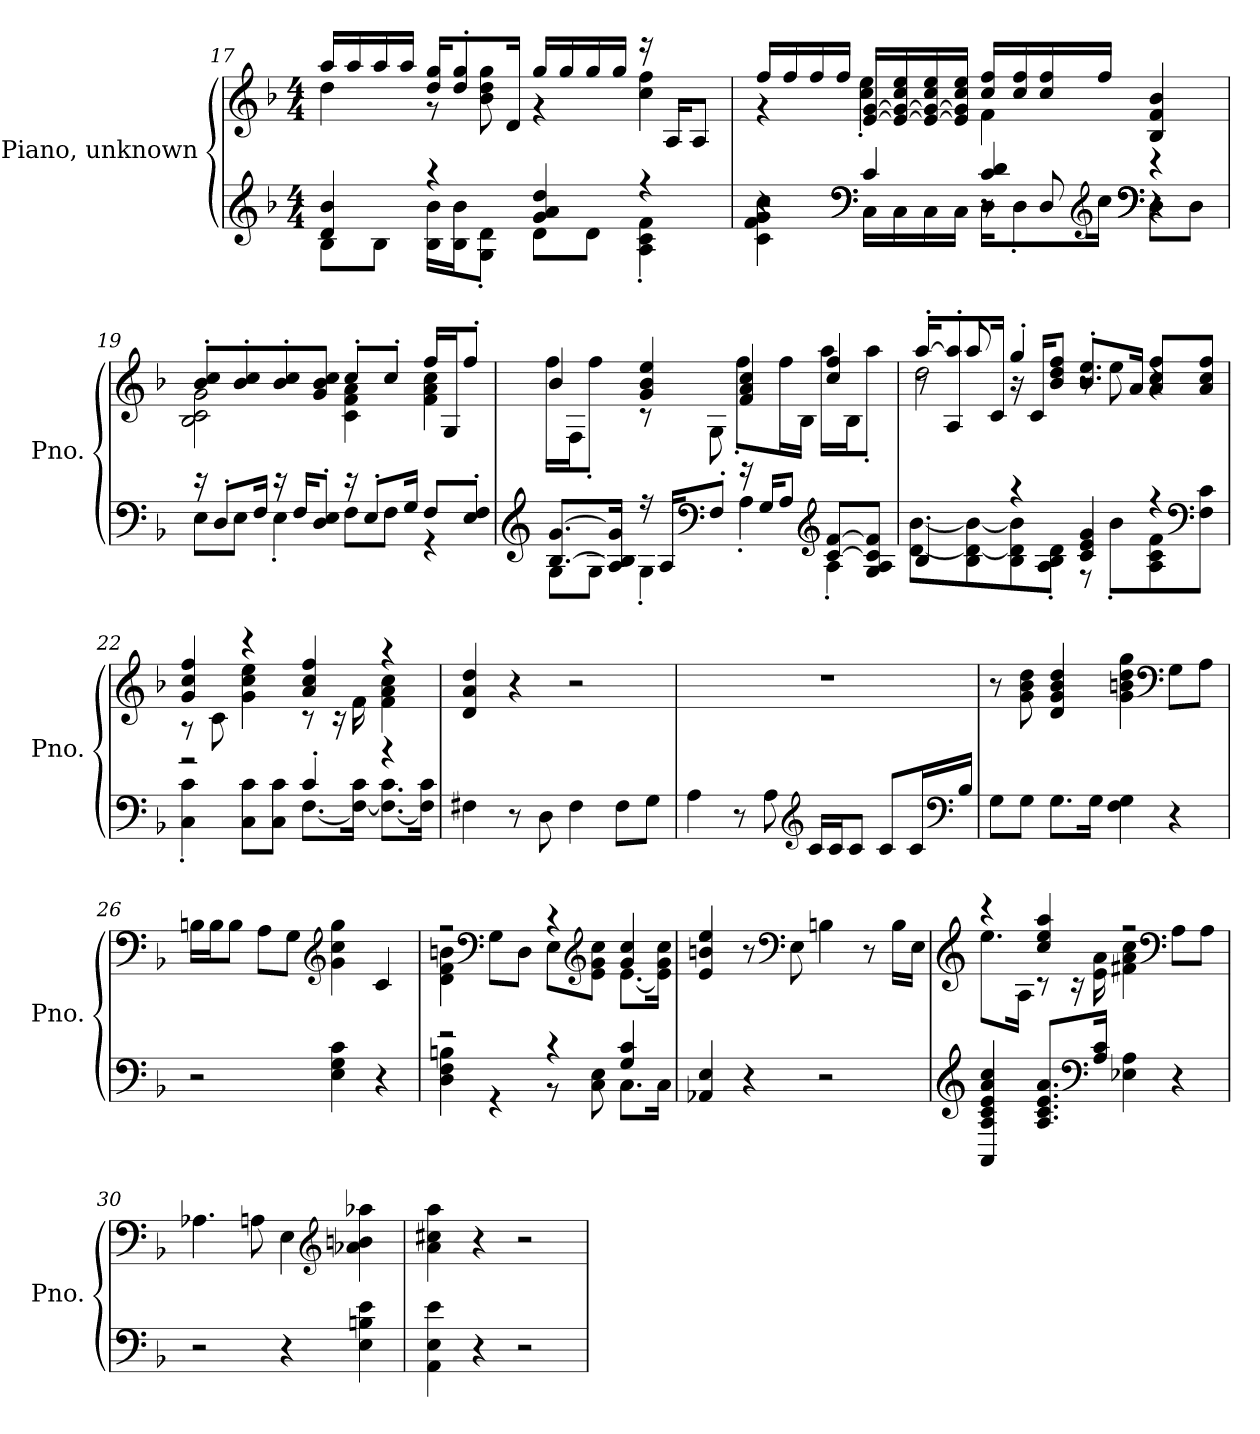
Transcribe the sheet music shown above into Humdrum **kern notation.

**kern	**kern
*part1	*part1
*staff2	*staff1
*I"Piano, unknown	*
*I'Pno.	*
!!LO:PB:g=z
*clefG2	*clefG2
*k[b-]	*k[b-]
*M4/4	*M4/4
=17	=17
*^	*^
4d/ 4b-/	8B-\L	16aa/LL	4dd\
.	.	16aa/	.
.	8B-\J	16aa/	.
.	.	16aa/JJ	.
4r	16B-\ 16b-\LL	16dd/ 16gg/KL	8r
.	16B-\ 16b-\J	8dd/' 8gg/'	.
.	8G\' 8d\'J	.	8b-\ 8dd\ 8gg\
.	.	16d/Jk	.
4g/ 4a/ 4dd/	8d\L	16gg/LL	4r
.	.	16gg/	.
.	8d\J	16gg/	.
.	.	16gg/JJ	.
4r	4A\' 4c\' 4f\'	16r	4cc\ 4ff\
.	.	16A/KL	.
.	.	8A/J	.
=18	=18	=18	=18
*	*^	*	*
4r	4c\ 4f\ 4g\ 4cc\	2r	16ff/LL	4r
.	.	.	16ff/	.
.	.	.	16ff/	.
.	.	.	16ff/JJ	.
*clefF4	*	*	*	*
4c/	16C\LL	.	[16e/ [16g/LL	4cc\' 4ee\'
.	16C\	.	16e/_ 16g/_ 16cc/ 16ee/	.
.	16C\	.	16e/_ 16g/_ 16cc/ 16ee/	.
.	16C\JJ	.	16e/] 16g/] 16cc/ 16ee/JJ	.
4c/ 4d/	16D\KL	8r	16cc/ 16ff/LL	4f\
.	8D'\	.	16cc/ 16ff/	.
.	.	8D/	16cc/ 16ff/	.
*clefG2	*	*	*	*
.	16cc\Jk	.	16ff/JJ	.
*clefF4	*	*	*	*
4r	8D\L	4r	4B-/ 4f/ 4b-/	4r
.	8D\J	.	.	.
*	*v	*v	*	*
!!LO:LB:g=z	!!
=19	=19	=19	=19
16r	8E\L	8b-/' 8cc/'L	2B-\ 2c\ 2g\
8D'/L	.	.	.
.	8E\J	8b-/' 8cc/'	.
16F/Jk	.	.	.
16r	4E'\	8b-/' 8cc/'	.
16F/KL	.	.	.
8D/' 8E/'J	.	8g/ 8b-/ 8cc/J	.
16r	8F\L	8cc'/L	4c\ 4f\ 4a\
8E'/L	.	.	.
.	8F\J	8cc'/J	.
16G/Jk	.	.	.
8F/L	4r	16ff/LL	4f\ 4a\ 4cc\
.	.	16G/J	.
8E/' 8F/'J	.	8ff'/J	.
=20	=20	=20	=20
*clefG2	*	*	*
[8.B-/ [8.g/L	8G\L	4b-/	16ff\LL
.	.	.	16F\J
.	8G\J	.	8ff'\J
16A/ 16B-/] 16g/]Jk	.	.	.
16r	4G'\	4g/ 4b-/ 4ee/	8r
16A/KL	.	.	.
*clefF4	*	*	*
8F'/J	.	.	8G\
16r	4A'\	4f/ 4a/ 4cc/	8ff'\L
16G/KL	.	.	.
8A/J	.	.	16ff\L
.	.	.	16B-\JJ
*clefG2	*	*	*
[8c/ [8f/L	4A'\	4cc/ 4ff/	16aa\LL
.	.	.	16B-\J
8G/ 8A/ 8c/] 8f/]J	.	.	8aa'\J
!!LO:LB:g=z
=21	=21	=21	=21
*	*	*	*^
4B-'/	[8d\ [8b-\L	8r	2dd\	[16aa'/KL
.	.	.	.	8A/' 8aa/]'
.	8B-\ 8d\_ 8b-\_	8aa/	.	.
.	.	.	.	16c/Jk
4r	8B-\ 8d\] 8b-\]	4gg'/	.	16r
.	.	.	.	16c/KL
.	8A\' 8B-\' 8d\'J	.	.	8b-/ 8dd/ 8ff/J
4c/ 4e/ 4g/	8r	2r	8r	8.b-/' 8.ee/'L
.	8b-'\L	.	8ee\	.
.	.	.	.	16a/Jk
4r	8A\ 8c\ 8f\	.	4r	8a/ 8cc/ 8ff/L
*clefF4	*	*	*	*
.	8F\ 8c\J	.	.	8a/ 8cc/ 8ff/J
*	*	*	*v	*v
=22	=22	=22	=22
2r	4C\' 4c\'	4g/ 4cc/ 4ff/	8r
.	.	.	8c\
.	8C\ 8c\L	4r	4g\ 4cc\ 4ee\
.	8C\ 8c\J	.	.
4c'/	[8.F\L	4a/ 4cc/ 4ff/	8r
.	.	.	16r
.	16F\_ 16c\Jk	.	16f\
4r	8.F\_ 8.c\L	4r	4f\ 4a\ 4cc\
.	16F\] 16c\Jk	.	.
*v	*v	*	*
*	*v	*v
=23	=23
4F#X\	4d/ 4a/ 4dd/
8r	4r
8D\	.
4F#\	2r
8F#\L	.
8G\J	.
!!LO:LB:g=z
=24	=24
4A\	1r
8r	.
8A\	.
*clefG2	*
16c/LL	.
16c/J	.
8c/J	.
8c/L	.
16c/L	.
*clefF4	*
16B-/JJ	.
=25	=25
8G\L	8r
8G\J	8g\ 8b-\ 8dd\
8.G\L	4d/ 4g/ 4b-/ 4dd/
16G\Jk	.
4F\ 4G\	4g\ 4bn\ 4dd\ 4gg\
*	*clefF4
4r	8G\L
.	8A\J
=26	=26
2r	16Bn\LL
.	16B\J
.	8B\J
.	8A\L
.	8G\J
*	*clefG2
4E\ 4G\ 4c\	4g\ 4cc\ 4gg\
4r	4c/
!!LO:LB:g=z
=27	=27
*^	*^
2r	4D\ 4F\ 4Bn\	2r	4d\ 4f\ 4bn\
*	*	*clefF4	*
.	4r	.	8G\L
.	.	.	8D\J
4r	8r	4r	8E\L
*	*	*clefG2	*
.	8C\ 8E\	.	8e\ 8g\ 8cc\J
4G/ 4c/	8.C\L	4g/ 4cc/	[8.e\L
.	16C\Jk	.	16e\] 16g\ 16cc\Jk
*v	*v	*	*
*	*v	*v
=28	=28
4AA-X/ 4E/	4e/ 4bn/ 4ee/
4r	8r
*	*clefF4
.	8E\
2r	4Bn\
.	8r
.	16B\LL
.	16E\JJ
=29	=29
*clefG2	*clefG2
*	*^
4AA/ 4A/ 4c/ 4e/ 4a/ 4cc/	4r	8.ee\L
.	.	16A\Jk
8.A/ 8.c/ 8.e/ 8.a/L	4cc/ 4ee/ 4aa/	8r
.	.	16r
*clefF4	*	*
16A/ 16c/Jk	.	16e\ 16a\
4E-X\ 4A\	2r	4f#X\ 4a\ 4cc\
*	*clefF4	*
4r	.	8A\L
.	.	8A\J
*	*v	*v
!!LO:LB:g=z
=30	=30
2r	4.A-X\
.	8An\
4r	4E\
*	*clefG2
4E\ 4Bn\ 4e\	4a-X\ 4bn\ 4aa-X\
=31	=31
4AA\ 4E\ 4e\	4a\ 4cc#X\ 4aa\
4r	4r
2r	2r
=	=
*-	*-
